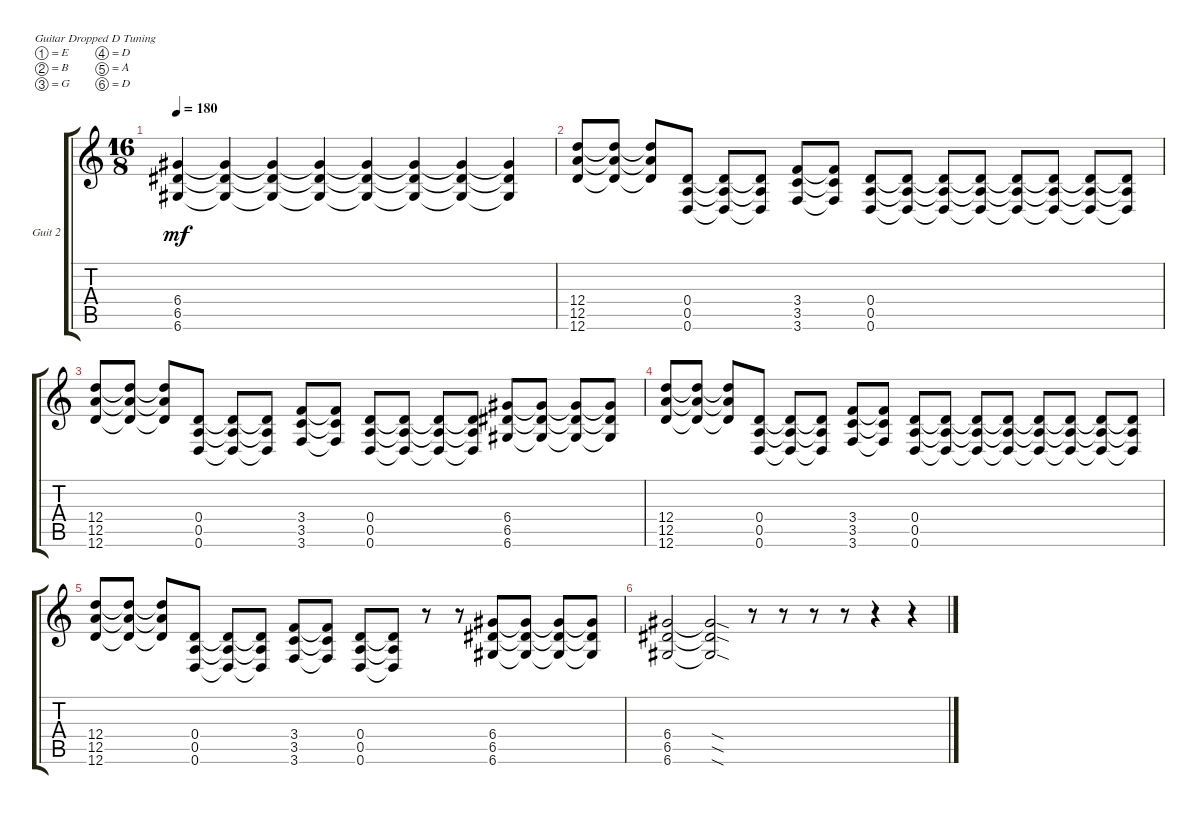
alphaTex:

\defaultSystemsLayout 4
\bracketExtendMode groupsimilarinstruments
\firstSystemTrackNameOrientation horizontal
\otherSystemsTrackNameOrientation horizontal
\track ("Guitar 2" "Guit 2") {instrument electricguitarclean}
\staff {score tabs}
\tuning (E4 B3 G3 D3 A2 D2)
\ts (16 8)
\tempo 180
\clef g2
\scale
0.333333
\ks c
(6.4{t} 6.5{t} 6.6{t}).4{dy mf} (6.4{t} 6.5{t} 6.6{t}).4 (6.4{t} 6.5{t} 6.6{t}).4 (6.4{t} 6.5{t} 6.6{t}).4 (6.4{t} 6.5{t} 6.6{t}).4 (6.4{t} 6.5{t} 6.6{t}).4 (6.4{t} 6.5{t} 6.6{t}).4 (6.4{t} 6.5{t} 6.6{t}).4 |
\scale
0.333333 (12.6 12.5 12.4).8 (12.4{t} 12.5{t} 12.6{t}).8 (12.4{t} 12.5{t} 12.6{t}).8 (0.6 0.5 0.4).8 (0.6{t} 0.4{t} 0.5{t}).8 (0.6{t} 0.4{t} 0.5{t}).8 (3.6 3.5 3.4).8 (3.6{t} 3.4{t} 3.5{t}).8 (0.6 0.5 0.4).8 (0.6{t} 0.4{t} 0.5{t}).8 (0.6{t} 0.4{t} 0.5{t}).8 (0.6{t} 0.4{t} 0.5{t}).8 (0.6{t} 0.4{t} 0.5{t}).8 (0.6{t} 0.4{t} 0.5{t}).8 (0.6{t} 0.4{t} 0.5{t}).8 (0.6{t} 0.4{t} 0.5{t}).8 |
\scale
0.333333 (12.6 12.5 12.4).8 (12.4{t} 12.5{t} 12.6{t}).8 (12.4{t} 12.5{t} 12.6{t}).8 (0.6 0.5 0.4).8 (0.6{t} 0.4{t} 0.5{t}).8 (0.6{t} 0.4{t} 0.5{t}).8 (3.6 3.5 3.4).8 (3.6{t} 3.4{t} 3.5{t}).8 (0.6 0.5 0.4).8 (0.6{t} 0.4{t} 0.5{t}).8 (0.6{t} 0.4{t} 0.5{t}).8 (0.6{t} 0.4{t} 0.5{t}).8 (6.6 6.4 6.5).8 (6.6{t} 6.4{t} 6.5{t}).8 (6.6{t} 6.4{t} 6.5{t}).8 (6.6{t} 6.4{t} 6.5{t}).8 |
\scale
0.333333 (12.6 12.5 12.4).8 (12.4{t} 12.5{t} 12.6{t}).8 (12.4{t} 12.5{t} 12.6{t}).8 (0.6 0.5 0.4).8 (0.6{t} 0.4{t} 0.5{t}).8 (0.6{t} 0.4{t} 0.5{t}).8 (3.6 3.5 3.4).8 (3.6{t} 3.4{t} 3.5{t}).8 (0.6 0.5 0.4).8 (0.6{t} 0.4{t} 0.5{t}).8 (0.6{t} 0.4{t} 0.5{t}).8 (0.6{t} 0.4{t} 0.5{t}).8 (0.6{t} 0.4{t} 0.5{t}).8 (0.6{t} 0.4{t} 0.5{t}).8 (0.6{t} 0.4{t} 0.5{t}).8 (0.6{t} 0.4{t} 0.5{t}).8 |
\scale
0.333333 (12.6 12.5 12.4).8 (12.4{t} 12.5{t} 12.6{t}).8 (12.4{t} 12.5{t} 12.6{t}).8 (0.6 0.5 0.4).8 (0.6{t} 0.4{t} 0.5{t}).8 (0.6{t} 0.4{t} 0.5{t}).8 (3.6 3.5 3.4).8 (3.6{t} 3.4{t} 3.5{t}).8 (0.6 0.5 0.4).8 (0.6{t} 0.5{t} 0.4{t}).8 r.8 r.8 (6.6 6.4 6.5).8 (6.6{t} 6.4{t} 6.5{t}).8 (6.6{t} 6.4{t} 6.5{t}).8 (6.6{t} 6.4{t} 6.5{t}).8 |
(6.6 6.5 6.4).2 (6.4{sod t} 6.5{sod t} 6.6{sod t}).2 r.8 r.8 r.8 r.8 r.4 r.4
